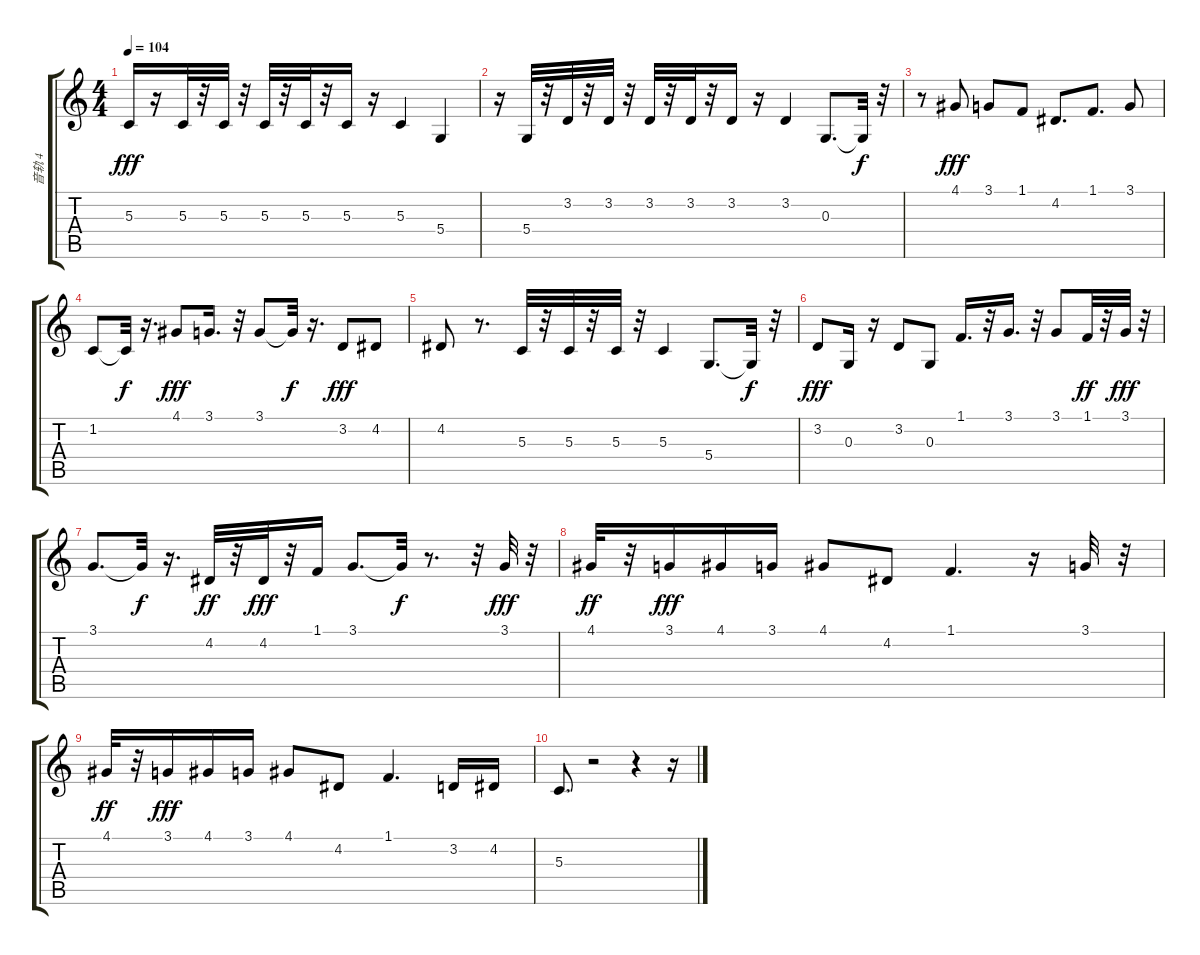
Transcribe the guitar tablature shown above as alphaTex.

\track ("音轨 4" "音轨 4") {instrument tenorsax}
\staff {score tabs}
\tuning (E4 B3 G3 D3 A2 E2) {hide}
\ts (4 4)
\tempo 104
\clef g2
\ks c
5.3.16{dy fff} r.16 5.3.32 r.32 5.3.32 r.32 5.3.32 r.32 5.3.32 r.32 5.3.16 r.16 5.3.4 5.4.4 |
r.16 5.4.32 r.32 3.2.32 r.32 3.2.32 r.32 3.2.32 r.32 3.2.32 r.32 3.2.16 r.16 3.2.4 0.3.8{d} 0.3{t}.32{dy f} r.32 |
r.8 4.1.8{dy fff} 3.1.8 1.1.8 4.2.8{d} 1.1.8{d} 3.1.8 |
1.2.8 1.2{t}.32{dy f} r.16{d} 4.1.8{dy fff} 3.1.16{d} r.32 3.1.8 3.1{t}.32{dy f} r.16{d} 3.2.8{dy fff} 4.2.8 |
4.2.8 r.8{d} 5.3.32 r.32 5.3.32 r.32 5.3.32 r.32 5.3.4 5.4.8{d} 5.4{t}.32{dy f} r.32 |
3.2.8{dy fff} 0.3.16 r.16 3.2.8 0.3.8 1.1.16{d} r.32 3.1.16{d} r.32 3.1.8 1.1.32{dy ff} r.32 3.1.32{dy fff} r.32 |
3.1.8{d} 3.1{t}.32{dy f} r.16{d} 4.2.32{dy ff} r.32 4.2.32{dy fff} r.32 1.1.16 3.1.8{d} 3.1{t}.32{dy f} r.8{d} r.32 3.1.32{dy fff} r.32 |
4.1.32{dy ff} r.32 3.1.16{dy fff} 4.1.16 3.1.16 4.1.8 4.2.8 1.1.4{d} r.16 3.1.32 r.32 |
4.1.32{dy ff} r.32 3.1.16{dy fff} 4.1.16 3.1.16 4.1.8 4.2.8 1.1.4{d} 3.2.16 4.2.16 |
5.3.8{d} r.2 r.4 r.16
